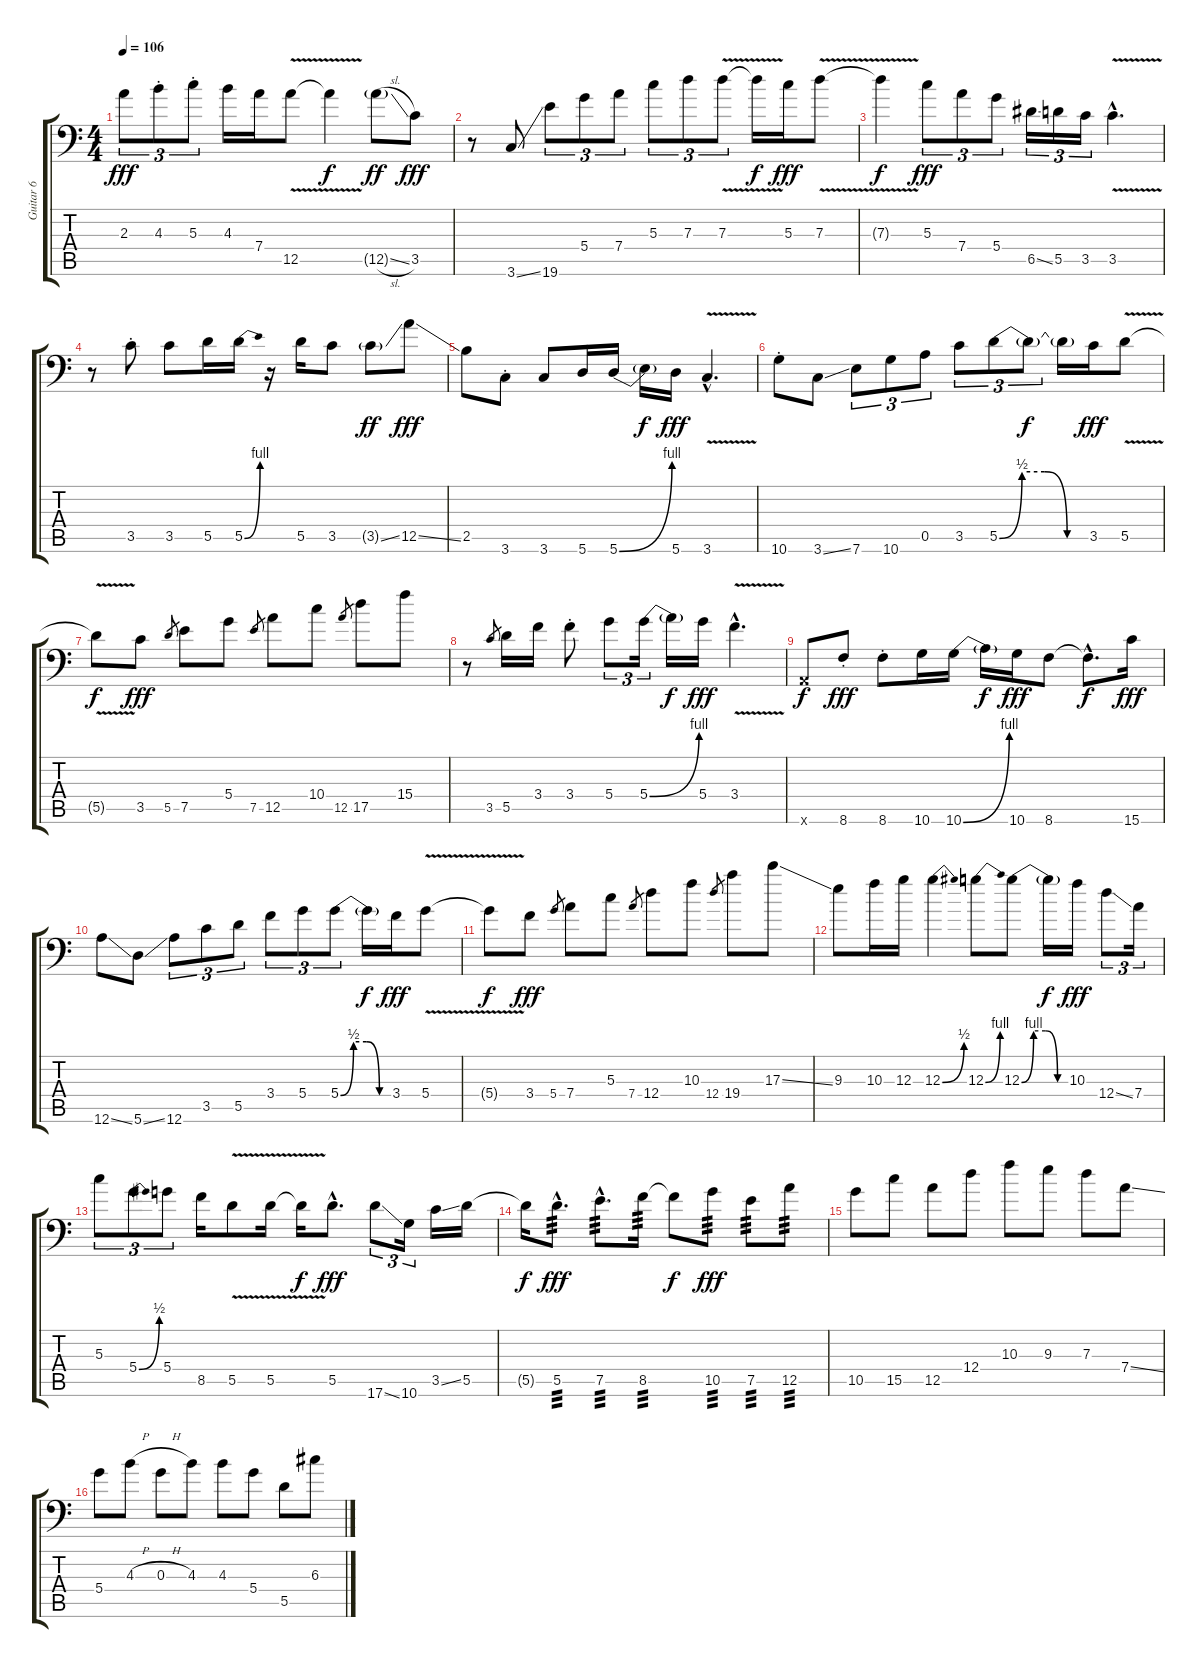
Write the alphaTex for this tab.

\track ("Guitar 6" "Guitar 6") {instrument distortionguitar}
\staff {score tabs}
\tuning (E4 B3 G3 D3 A2 A1) {hide}
\ts (4 4)
\tempo 106
\clef f4
\ks c
2.3.8{tu (3 2) dy fff} 4.3{st}.8{tu (3 2)} 5.3{st}.8{tu (3 2)} 4.3.16 7.4.16 12.5{v}.8 12.5{t}.4{dy f} 12.5{sl g}.8{dy ff} 3.5.8{dy fff} |
r.8 3.6{ss}.8 19.6.8{tu (3 2)} 5.4.8{tu (3 2)} 7.4.8{tu (3 2)} 5.3.8{tu (3 2)} 7.3.8{tu (3 2)} 7.3{v}.8{tu (3 2)} 7.3{t}.16{dy f} 5.3.16{dy fff} 7.3{v}.8 |
7.3{t}.4{dy f} 5.3.8{tu (3 2) dy fff} 7.4.8{tu (3 2)} 5.4.8{tu (3 2)} 6.5{ss}.16{tu (3 2)} 5.5.16{tu (3 2)} 3.5.16{tu (3 2)} 3.5{v hac}.4{d} |
r.8 3.5{st}.8 3.5.8 5.5.16 5.5{be (bend 0 0 60 4)}.16 r.16 5.5.16 3.5.8 3.5{ss g}.8{dy ff} 12.5{ss}.8{dy fff} |
2.5.8 3.6{st}.8 3.6.8 5.6.16 5.6{be (bend 0 0 60 4)}.16 5.6{t}.16{dy f} 5.6.16{dy fff} 3.6{v hac}.4{d} |
10.6{st}.8 3.6{ss}.8 7.6.8{tu (3 2)} 10.6.8{tu (3 2)} 0.5.8{tu (3 2)} 3.5.8{tu (3 2)} 5.5{be (custom 0 0 15 2 30 2 45 0 60 0)}.8{tu (3 2)} 5.5{t}.8{tu (3 2) dy f} 5.5{t}.16 3.5.16{dy fff} 5.5{v}.8 |
5.5{t}.8{dy f} 3.5.8{dy fff} 5.5.8{gr} 7.5.8 5.4.8 7.5.8{gr} 12.5.8 10.4.8 12.5.8{gr} 17.5.8 15.4.8 |
r.8 3.5.8{gr} 5.5.16 3.4.16 3.4{st}.8 5.4.8{tu (3 2)} 5.4{be (bend 0 0 60 4)}.16{tu (3 2)} 5.4{t}.16{dy f} 5.4.16{dy fff} 3.4{v hac}.4{d} |
0.6{x}.8{dy f} 8.6{st}.8{dy fff} 8.6{st}.8 10.6.16 10.6{be (bend 0 0 60 4)}.16 10.6{t}.16{dy f} 10.6.16{dy fff} 8.6.8 8.6{hac t}.8{d dy f} 15.6.16{dy fff} |
12.6{ss}.8 5.6{ss}.8 12.6.8{tu (3 2)} 3.5.8{tu (3 2)} 5.5.8{tu (3 2)} 3.4.8{tu (3 2)} 5.4.8{tu (3 2)} 5.4{be (custom 0 0 15 2 30 2 45 0 60 0)}.8{tu (3 2)} 5.4{t}.16{dy f} 3.4.16{dy fff} 5.4{v}.8 |
5.4{t}.8{dy f} 3.4.8{dy fff} 5.4.8{gr} 7.4.8 5.3.8 7.4.8{gr} 12.4.8 10.3.8 12.4.8{gr} 19.4.8 17.3{ss}.8 |
9.3.8 10.3.16 12.3.16 12.3{be (bend 0 0 60 2)}.4 12.3{be (bend 0 0 60 4)}.8 12.3{be (custom 0 0 15 4 30 4 45 0 60 0)}.8 12.3{t}.16{dy f} 10.3.16{dy fff} 12.4{ss}.8{tu (3 2)} 7.4.16{tu (3 2)} |
5.3.8{tu (3 2)} 5.4{be (bend 0 0 60 2)}.8{tu (3 2)} 5.4.8{tu (3 2)} 8.5.16 5.5{v}.8 5.5{v}.16 5.5{t}.16{dy f} 5.5{hac}.8{d dy fff} 17.6{ss}.8{tu (3 2)} 10.6.16{tu (3 2)} 3.5{ss}.16 5.5.16 |
5.5{t}.16{dy f} 5.5{hac}.8{d tp 3 dy fff} 7.5{hac}.8{d tp 3} 8.5.16{tp 3} 8.5{t}.8{dy f} 10.5.8{tp 3 dy fff} 7.5.8{tp 3} 12.5.8{tp 3} |
10.5.8 15.5.8 12.5.8 12.4.8 10.3.8 9.3.8 7.3.8 7.4{ss}.8 |
5.4.8 4.3{h}.8 0.3{h}.8 4.3.8 4.3.8 5.4.8 5.5.8 6.3.8
